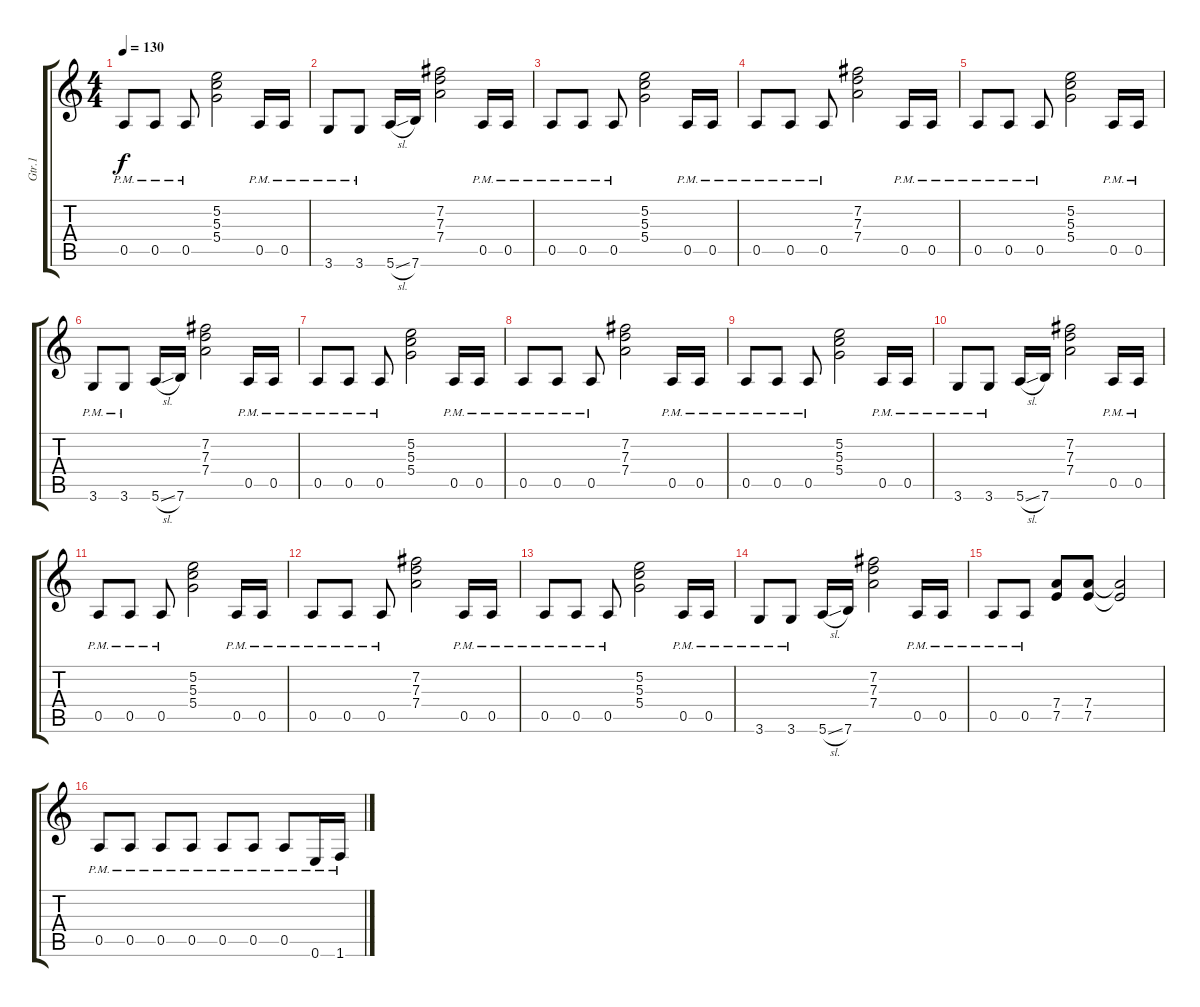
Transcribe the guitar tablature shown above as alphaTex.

\track ("Gtr.1" "Gtr.1") {instrument distortionguitar}
\staff {score tabs}
\tuning (E4 B3 G3 D3 A2 E2) {hide}
\ts (4 4)
\tempo 130
\clef g2
\ks c
0.5{pm}.8{dy f} 0.5{pm}.8 0.5{pm}.8 (5.2 5.3 5.4).2 0.5{pm}.16 0.5{pm}.16 |
3.6{pm}.8 3.6{pm}.8 5.6{sl}.16 7.6.16 (7.2 7.3 7.4).2 0.5{pm}.16 0.5{pm}.16 |
0.5{pm}.8 0.5{pm}.8 0.5{pm}.8 (5.2 5.3 5.4).2 0.5{pm}.16 0.5{pm}.16 |
0.5{pm}.8 0.5{pm}.8 0.5{pm}.8 (7.2 7.3 7.4).2 0.5{pm}.16 0.5{pm}.16 |
0.5{pm}.8 0.5{pm}.8 0.5{pm}.8 (5.2 5.3 5.4).2 0.5{pm}.16 0.5{pm}.16 |
3.6{pm}.8 3.6{pm}.8 5.6{sl}.16 7.6.16 (7.2 7.3 7.4).2 0.5{pm}.16 0.5{pm}.16 |
0.5{pm}.8 0.5{pm}.8 0.5{pm}.8 (5.2 5.3 5.4).2 0.5{pm}.16 0.5{pm}.16 |
0.5{pm}.8 0.5{pm}.8 0.5{pm}.8 (7.2 7.3 7.4).2 0.5{pm}.16 0.5{pm}.16 |
0.5{pm}.8 0.5{pm}.8 0.5{pm}.8 (5.2 5.3 5.4).2 0.5{pm}.16 0.5{pm}.16 |
3.6{pm}.8 3.6{pm}.8 5.6{sl}.16 7.6.16 (7.2 7.3 7.4).2 0.5{pm}.16 0.5{pm}.16 |
0.5{pm}.8 0.5{pm}.8 0.5{pm}.8 (5.2 5.3 5.4).2 0.5{pm}.16 0.5{pm}.16 |
0.5{pm}.8 0.5{pm}.8 0.5{pm}.8 (7.2 7.3 7.4).2 0.5{pm}.16 0.5{pm}.16 |
0.5{pm}.8 0.5{pm}.8 0.5{pm}.8 (5.2 5.3 5.4).2 0.5{pm}.16 0.5{pm}.16 |
3.6{pm}.8 3.6{pm}.8 5.6{sl}.16 7.6.16 (7.2 7.3 7.4).2 0.5{pm}.16 0.5{pm}.16 |
0.5{pm}.8 0.5{pm}.8 (7.4 7.5).8 (7.4 7.5).8 (7.4{t} 7.5{t}).2 |
0.5{pm}.8 0.5{pm}.8 0.5{pm}.8 0.5{pm}.8 0.5{pm}.8 0.5{pm}.8 0.5{pm}.8 0.6{pm}.16 1.6{pm}.16
